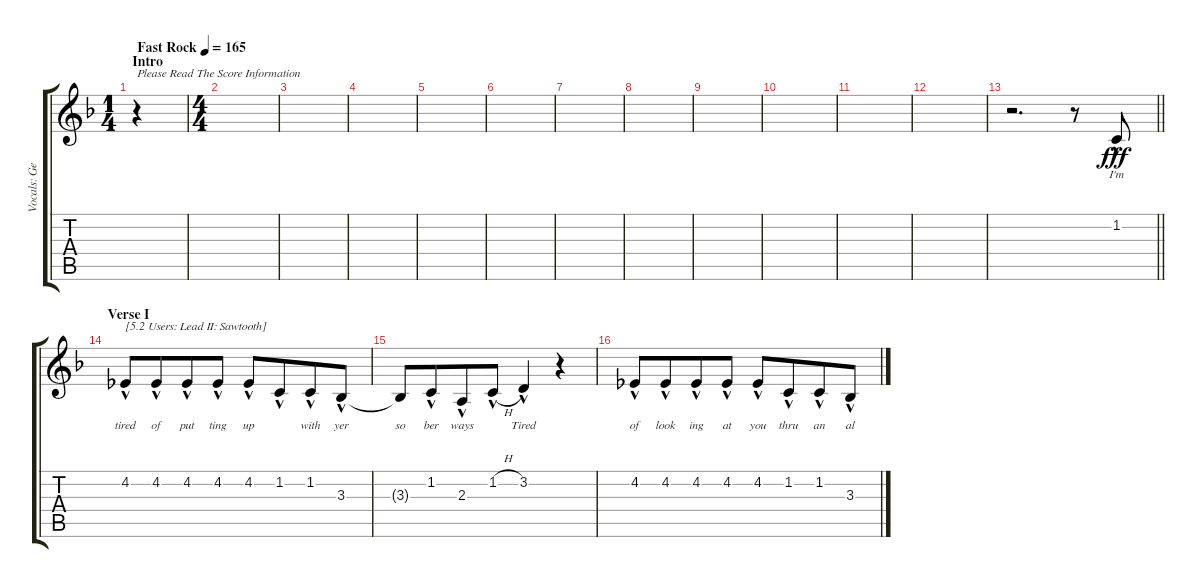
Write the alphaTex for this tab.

\track ("Vocals: George" "Vocals: Ge") {instrument lead2sawtooth}
\staff {score tabs}
\tuning (E4 B3 G3 D3 A2 E2) {hide}
\ts (1 4)
\section ("" "Intro")
\tempo (165 "Fast Rock")
\clef g2
\ks f
r.4{txt "Please Read The Score Information" dy fff instrument lead2sawtooth} |
\ts (4 4)
|
|
|
|
|
|
|
|
|
|
|
\barLineRight lightlight
r.2{d} r.8 1.2{hac}.8{lyrics (0 "I'm") lyrics (1 "") lyrics (2 "") lyrics (3 "") lyrics (4 "")} |
\section ("" "Verse I")
4.2{hac}.8{txt "[5.2 Users: Lead II: Sawtooth]" lyrics (0 "tired") lyrics (1 "") lyrics (2 "") lyrics (3 "") lyrics (4 "")} 4.2{hac}.8{lyrics (0 "of") lyrics (1 "") lyrics (2 "") lyrics (3 "") lyrics (4 "") beam merge} 4.2{hac}.8{lyrics (0 "put") lyrics (1 "") lyrics (2 "") lyrics (3 "") lyrics (4 "")} 4.2{hac}.8{lyrics (0 "ting") lyrics (1 "") lyrics (2 "") lyrics (3 "") lyrics (4 "")} 4.2{hac}.8{lyrics (0 "up") lyrics (1 "") lyrics (2 "") lyrics (3 "") lyrics (4 "")} 1.2{hac}.8{lyrics (0 "") lyrics (1 "") lyrics (2 "") lyrics (3 "") lyrics (4 "") beam merge} 1.2{hac}.8{lyrics (0 "with") lyrics (1 "") lyrics (2 "") lyrics (3 "") lyrics (4 "")} 3.3{hac}.8{lyrics (0 "yer") lyrics (1 "") lyrics (2 "") lyrics (3 "") lyrics (4 "")} |
3.3{t}.8{lyrics (0 "so") lyrics (1 "") lyrics (2 "") lyrics (3 "") lyrics (4 "")} 1.2{hac}.8{lyrics (0 "ber") lyrics (1 "") lyrics (2 "") lyrics (3 "") lyrics (4 "") beam merge} 2.3{hac}.8{lyrics (0 "ways") lyrics (1 "") lyrics (2 "") lyrics (3 "") lyrics (4 "")} 1.2{h hac}.8{lyrics (0 "") lyrics (1 "") lyrics (2 "") lyrics (3 "") lyrics (4 "")} 3.2{hac}.4{lyrics (0 "Tired") lyrics (1 "") lyrics (2 "") lyrics (3 "") lyrics (4 "")} r.4 |
4.2{hac}.8{lyrics (0 "of") lyrics (1 "") lyrics (2 "") lyrics (3 "") lyrics (4 "")} 4.2{hac}.8{lyrics (0 "look") lyrics (1 "") lyrics (2 "") lyrics (3 "") lyrics (4 "") beam merge} 4.2{hac}.8{lyrics (0 "ing") lyrics (1 "") lyrics (2 "") lyrics (3 "") lyrics (4 "")} 4.2{hac}.8{lyrics (0 "at") lyrics (1 "") lyrics (2 "") lyrics (3 "") lyrics (4 "")} 4.2{hac}.8{lyrics (0 "you") lyrics (1 "") lyrics (2 "") lyrics (3 "") lyrics (4 "")} 1.2{hac}.8{lyrics (0 "thru") lyrics (1 "") lyrics (2 "") lyrics (3 "") lyrics (4 "") beam merge} 1.2{hac}.8{lyrics (0 "an") lyrics (1 "") lyrics (2 "") lyrics (3 "") lyrics (4 "")} 3.3{hac}.8{lyrics (0 "al") lyrics (1 "") lyrics (2 "") lyrics (3 "") lyrics (4 "")}
